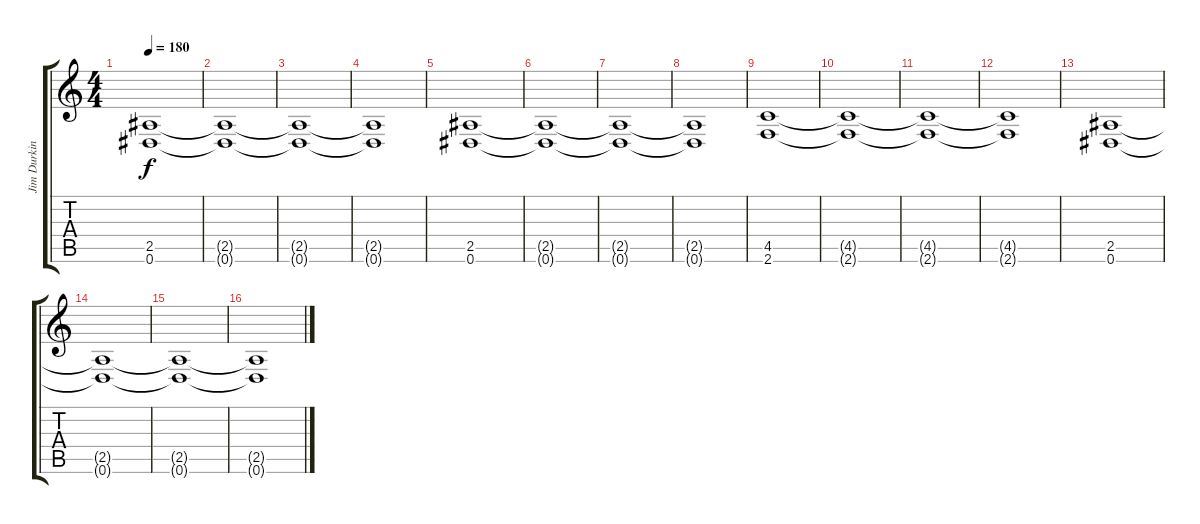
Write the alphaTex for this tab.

\track ("Jim Durkin" "Jim Durkin") {instrument distortionguitar}
\staff {score tabs}
\tuning (Eb4 Bb3 Gb3 Db3 Ab2 Eb2) {hide}
\ts (4 4)
\tempo 180
\clef g2
\ks c
(2.5 0.6).1{dy f} |
(2.5{t} 0.6{t}).1 |
(2.5{t} 0.6{t}).1 |
(2.5{t} 0.6{t}).1 |
(2.5 0.6).1 |
(2.5{t} 0.6{t}).1 |
(2.5{t} 0.6{t}).1 |
(2.5{t} 0.6{t}).1 |
(4.5 2.6).1 |
(4.5{t} 2.6{t}).1 |
(4.5{t} 2.6{t}).1 |
(4.5{t} 2.6{t}).1 |
(2.5 0.6).1 |
(2.5{t} 0.6{t}).1 |
(2.5{t} 0.6{t}).1 |
(2.5{t} 0.6{t}).1
